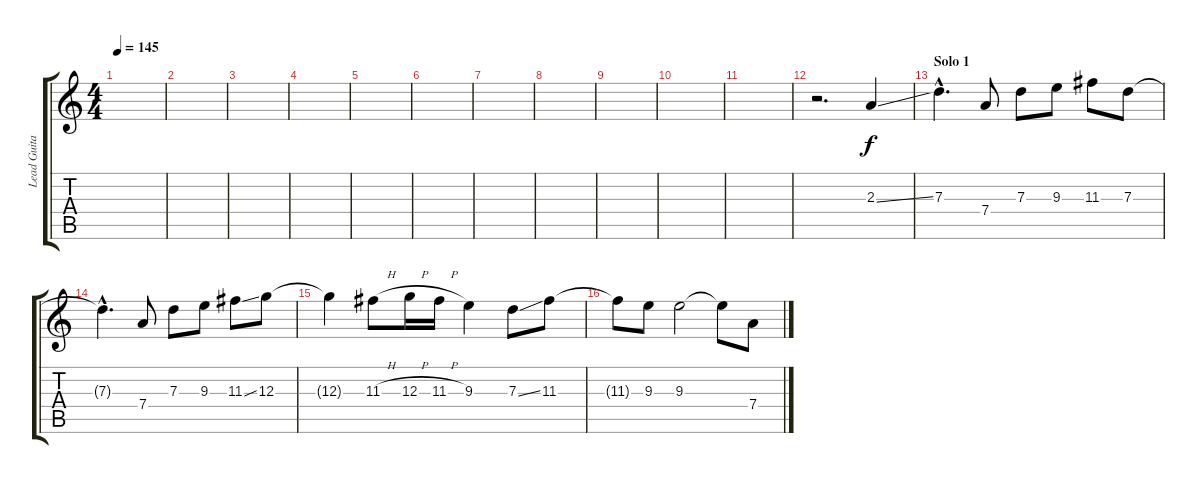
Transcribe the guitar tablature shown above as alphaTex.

\track ("Lead Guitar 1" "Lead Guita") {instrument overdrivenguitar}
\staff {score tabs}
\tuning (E4 B3 G3 D3 A2 E2) {hide}
\ts (4 4)
\tempo 145
\clef g2
\ks c
|
|
|
|
|
|
\section ("" "")
|
|
|
|
|
r.2{d} 2.3{ss}.4{volume 16} |
\section ("" "Solo 1")
7.3{hac}.4{d} 7.4.8 7.3.8 9.3.8 11.3.8 7.3.8 |
7.3{hac t}.4{d} 7.4.8 7.3.8 9.3.8 11.3{ss}.8 12.3.8 |
12.3{t}.4 11.3{h}.8 12.3{h}.16 11.3{h}.16 9.3.4 7.3{ss}.8 11.3.8 |
11.3{t}.8 9.3.8 9.3.2 9.3{t}.8 7.4.8
